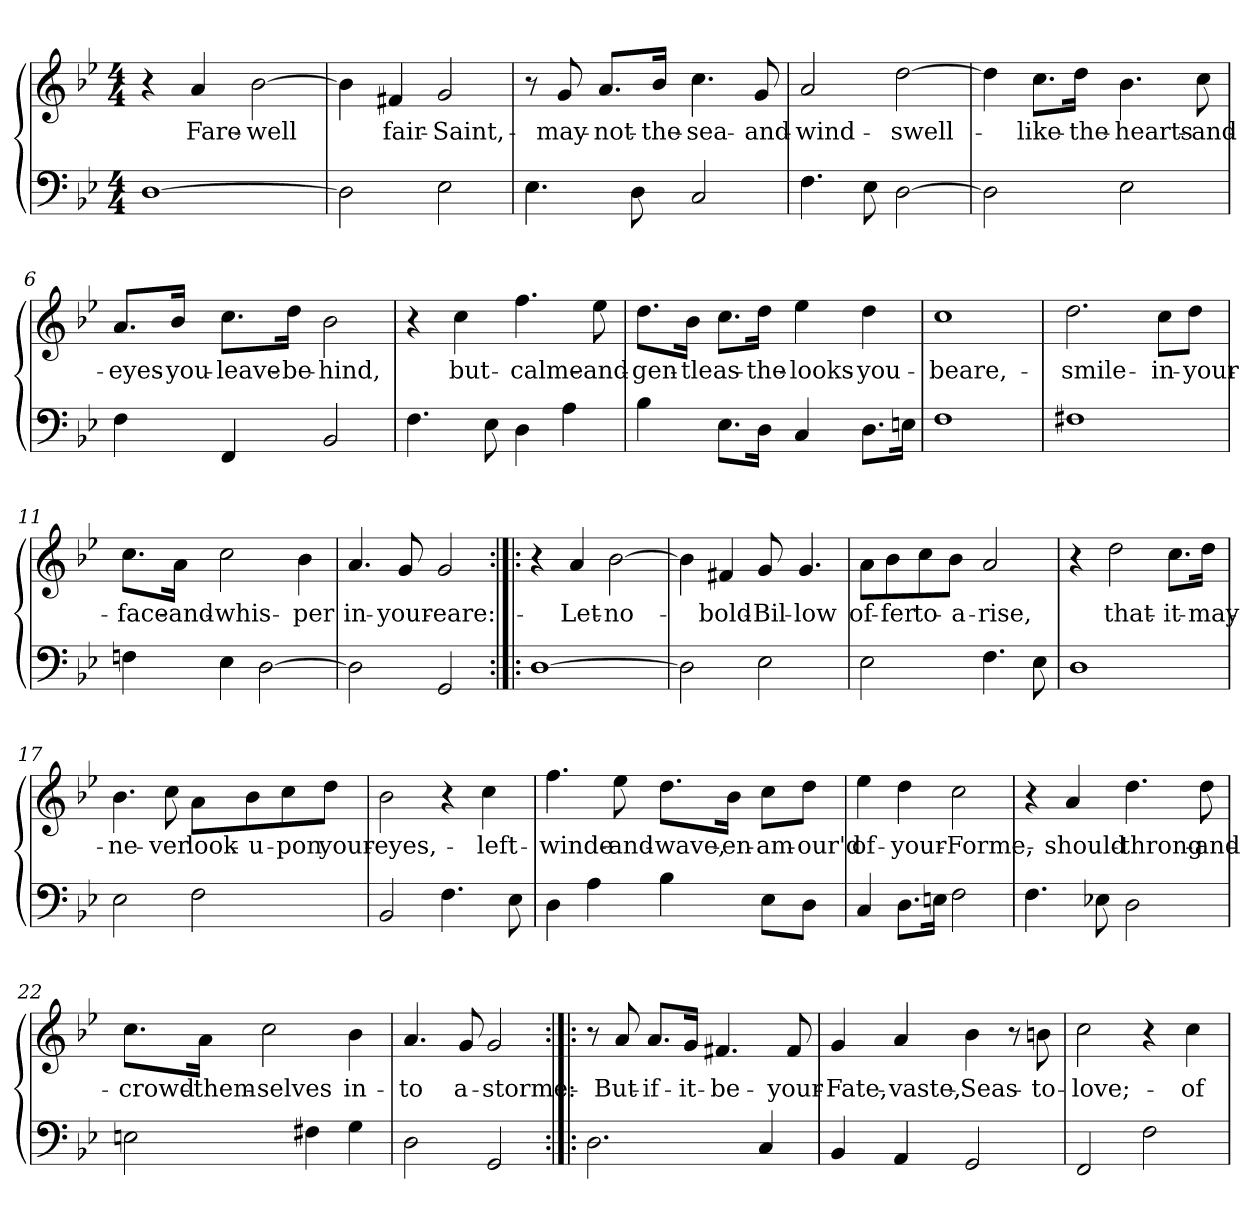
**kern	**kern	**text
*part2	*part1	*part1
*staff2	*staff1	*staff1
*clefF4	*clefG2	*
*k[b-e-]	*k[b-e-]	*
*B-:	*B-:	*
*M4/4	*M4/4	*
=1	=1	=1
[1D\	4r	.
.	4a/	Fare-
.	[2b-\	-well
=2	=2	=2
2D\]	4b-\]	.
.	4f#X/	fair-
2E-\	2g/	Saint,-
=3	=3	=3
4.E-\	8r	.
.	8g/	may-
.	8.a/L	not-
8D\	.	.
.	16b-/Jk	the-
2C/	4.cc\	sea-
.	8g/	and-
=4	=4	=4
4.F\	2a/	wind-
8E-\	.	.
[2D\	[2dd\	swell-
=5	=5	=5
2D\]	4dd\]	.
.	8.cc\L	like-
.	16dd\Jk	the-
2E-\	4.b-\	hearts-
.	8cc\	and-
!!LO:LB:g=z
=6	=6	=6
4F\	8.a/L	eyes-
.	16b-/Jk	you-
4FF/	8.cc\L	leave-
.	16dd\Jk	be-
2BB-/	2b-\	-hind,
=7	=7	=7
4.F\	4r	.
.	4cc\	but-
8E-\	.	.
4D\	4.ff\	calme-
4A\	.	.
.	8ee-\	and-
=8	=8	=8
4B-\	8.dd\L	gen-
.	16b-\Jk	-tle
8.E-\L	8.cc\L	as-
16D\Jk	16dd\Jk	the-
4C/	4ee-\	looks-
8.D\L	4dd\	you-
16En\Jk	.	.
=9	=9	=9
1F\	1cc\	beare,-
=10	=10	=10
1F#X\	2.dd\	smile-
.	8cc\L	in-
.	8dd\J	your-
!!LO:LB:g=z
=11	=11	=11
4Fn\	8.cc\L	face-
.	16a\Jk	and-
4E-\	2cc\	whis-
[2D\	.	.
.	4b-\	-per
=12	=12	=12
2D\]	4.a/	in-
.	8g/	your-
2GG/	2g/	eare:-
=13:|!|:	=13:|!|:	=13:|!|:
[1D\	4r	.
.	4a/	Let-
.	[2b-\	no-
=14	=14	=14
2D\]	4b-\]	.
.	4f#X/	bold-
2E-\	8g/	Bil-
.	4.g/	-low
=15	=15	=15
2E-\	8a\L	of-
.	8b-\	-fer
.	8cc\	to-
.	8b-\J	a-
4.F\	2a/	-rise,
8E-\	.	.
!!LO:LB:g=z
=16	=16	=16
1D\	4r	.
.	2dd\	that-
.	8.cc\L	it-
.	16dd\Jk	may-
=17	=17	=17
2E-\	4.b-\	ne-
.	8cc\	-ver
2F\	8a\L	look-
.	8b-\	u-
.	8cc\	-pon
.	8dd\J	your-
=18	=18	=18
2BB-/	2b-\	eyes,-
4.F\	4r	.
.	4cc\	left-
8E-\	.	.
=19	=19	=19
4D\	4.ff\	winde-
4A\	.	.
.	8ee-\	and-
4B-\	8.dd\L	wave,-
.	16b-\Jk	en-
8E-\L	8cc\L	-am-
8D\J	8dd\J	-our'd
=20	=20	=20
4C/	4ee-\	of-
8.D\L	4dd\	your-
16En\Jk	.	.
2F\	2cc\	Forme,-
!!LO:LB:g=z
=21	=21	=21
4.F\	4r	.
.	4a/	should-
8E-X\	.	.
2D\	4.dd\	throng-
.	8dd\	and-
=22	=22	=22
2En\	8.cc\L	crowd-
.	16a\Jk	them-
.	2cc\	-selves
4F#X\	.	.
4G\	4b-\	in-
=23	=23	=23
2D\	4.a/	-to
.	8g/	a-
2GG/	2g/	storme:-
=24:|!|:	=24:|!|:	=24:|!|:
2.D\	8r	.
.	8a/	But-
.	8.a/L	if-
.	16g/Jk	it-
.	4.f#X/	be-
4C/	.	.
.	8f#/	your-
=25	=25	=25
4BB-/	4g/	Fate,-
4AA/	4a/	vaste,-
2GG/	4b-\	Seas-
.	8r	.
.	8bn\	to-
!!LO:PB:g=z
=26	=26	=26
2FF/	2cc\	love;-
2F\	4r	.
.	4cc\	of-
=	=	=
*-	*-	*-
